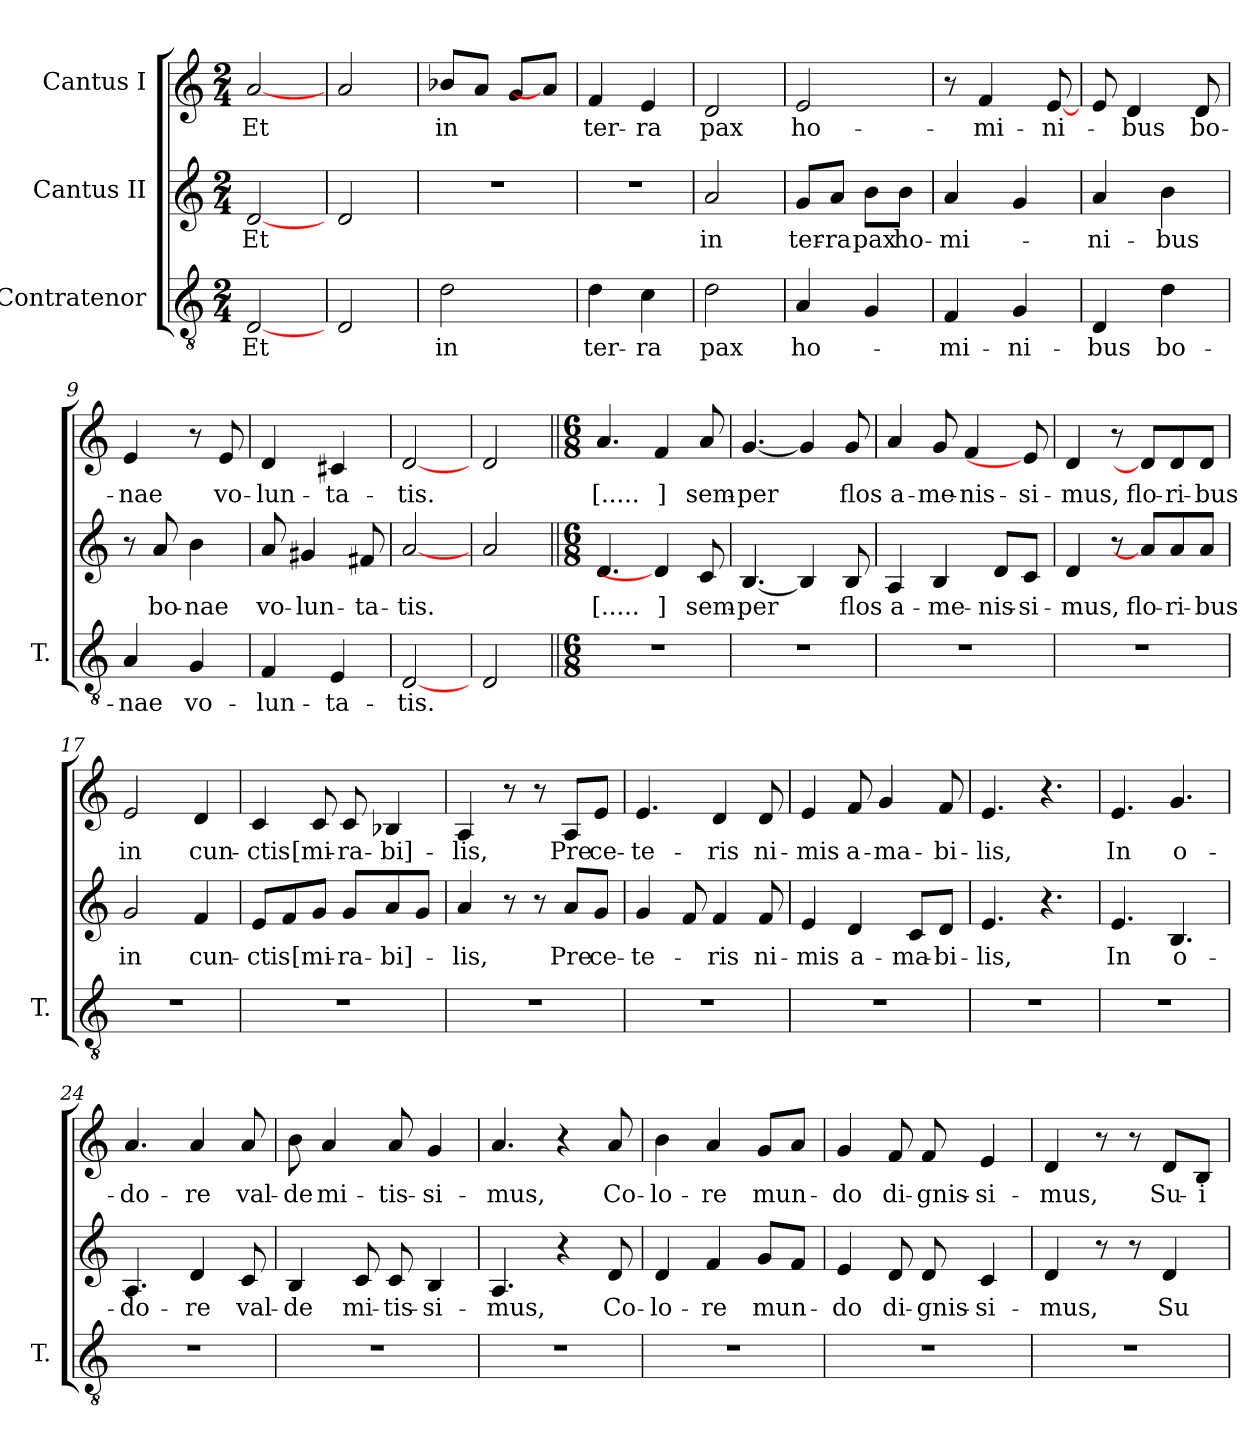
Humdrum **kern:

**kern	**text	**kern	**text	**kern	**text
*part3	*part3	*part2	*part2	*part1	*part1
*staff3	*staff3	*staff2	*staff2	*staff1	*staff1
*I"Contratenor	*	*I"Cantus II	*	*I"Cantus I	*
*I'T.	*	*	*	*	*
!!LO:PB:g=z
*clefGv2	*	*clefG2	*	*clefG2	*
*ITrd7c12	*	*	*	*	*
*k[]	*	*k[]	*	*k[]	*
*C:	*	*C:	*	*C:	*
*M2/4	*	*M2/4	*	*M2/4	*
=1	=1	=1	=1	=1	=1
!	!LO:LY:b:color=#000000	!	!LO:LY:b:color=#000000	!	!LO:LY:b:color=#000000
[2DDi/	Et	[2di/	Et	[2ai/	Et
=2	=2	=2	=2	=2	=2
2DDi/	.	2di/	.	2ai/	.
=3	=3	=3	=3	=3	=3
!	!LO:LY:b:color=#000000	!LO:N:vis=1	!	!	!LO:LY:b:color=#000000
2Di\	in	2r	.	8b-Xi/L	in
.	.	.	.	8ai/J	.
.	.	.	.	8gi/L	.
.	.	.	.	8ai/J]	.
=4	=4	=4	=4	=4	=4
!	!LO:LY:b:color=#000000	!LO:N:vis=1	!	!	!LO:LY:b:color=#000000
4Di\	ter-	2r	.	4fi/	ter-
!	!LO:LY:b:color=#000000	!	!	!	!LO:LY:b:color=#000000
4Ci\	-ra	.	.	4ei/	-ra
=5	=5	=5	=5	=5	=5
!	!LO:LY:b:color=#000000	!	!LO:LY:b:color=#000000	!	!LO:LY:b:color=#000000
2Di\	pax	2ai/	in	2di/	pax
=6	=6	=6	=6	=6	=6
!	!LO:LY:b:color=#000000	!	!LO:LY:b:color=#000000	!	!LO:LY:b:color=#000000
4AAi/	ho-	8gi/L	ter-	2ei/	ho-
!	!	!	!LO:LY:b:color=#000000	!	!
.	.	8ai/J	-ra	.	.
!	!	!	!LO:LY:b:color=#000000	!	!
4GGi/	.	8bi\L	pax	.	.
!	!	!	!LO:LY:b:color=#000000	!	!
.	.	8bi\J	ho-	.	.
=7	=7	=7	=7	=7	=7
!	!LO:LY:b:color=#000000	!	!LO:LY:b:color=#000000	!	!
4FFi/	-mi-	4ai/	-mi-	8r	.
!	!	!	!	!	!LO:LY:b:color=#000000
.	.	.	.	4fi/	-mi-
!	!LO:LY:b:color=#000000	!	!	!	!
4GGi/	-ni-	4gi/	.	.	.
!	!	!	!	!	!LO:LY:b:color=#000000
.	.	.	.	[8ei/L	-ni-
=8	=8	=8	=8	=8	=8
!	!LO:LY:b:color=#000000	!	!LO:LY:b:color=#000000	!	!
4DDi/	-bus	4ai/	-ni-	8ei/L	.
!	!	!	!	!	!LO:LY:b:color=#000000
.	.	.	.	4di/	-bus
!	!LO:LY:b:color=#000000	!	!LO:LY:b:color=#000000	!	!
4Di\	bo-	4bi\	-bus	.	.
!	!	!	!	!	!LO:LY:b:color=#000000
.	.	.	.	8di/L	bo-
!!LO:LB:g=z
=9	=9	=9	=9	=9	=9
!	!LO:LY:b:color=#000000	!	!	!	!LO:LY:b:color=#000000
4AAi/	-nae	8r	.	4ei/	-nae
!	!	!	!LO:LY:b:color=#000000	!	!
.	.	8ai/L	bo-	.	.
!	!LO:LY:b:color=#000000	!	!LO:LY:b:color=#000000	!	!
4GGi/	vo-	4bi\	-nae	8r	.
!	!	!	!	!	!LO:LY:b:color=#000000
.	.	.	.	8ei/L	vo-
=10	=10	=10	=10	=10	=10
!	!LO:LY:b:color=#000000	!	!LO:LY:b:color=#000000	!	!LO:LY:b:color=#000000
4FFi/	-lun-	8ai/L	vo-	4di/	-lun-
!	!	!	!LO:LY:b:color=#000000	!	!
.	.	4g#Xi/	-lun-	.	.
!	!LO:LY:b:color=#000000	!	!	!	!LO:LY:b:color=#000000
4EEi/	-ta-	.	.	4c#Xi/	-ta-
!	!	!	!LO:LY:b:color=#000000	!	!
.	.	8f#Xi/L	-ta-	.	.
=11	=11	=11	=11	=11	=11
!	!LO:LY:b:color=#000000	!	!LO:LY:b:color=#000000	!	!LO:LY:b:color=#000000
[2DDi/	-tis.	[2ai/	-tis.	[2di/	-tis.
=12	=12	=12	=12	=12	=12
2DDi/	.	2ai/	.	2di/	.
=13||	=13||	=13||	=13||	=13||	=13||
*M6/8	*	*M6/8	*	*M6/8	*
!LO:N:vis=1	!	!	!LO:LY:b:color=#000000	!	!LO:LY:b:color=#000000
2.r	.	4.di/	[.....	4.ai/	[.....
!	!	!	!LO:LY:b:color=#000000	!	!LO:LY:b:color=#000000
.	.	4di/]	]	4fi/	]
!	!	!	!LO:LY:b:color=#000000	!	!LO:LY:b:color=#000000
.	.	8ci/L	sem-	8ai/L	sem-
=14	=14	=14	=14	=14	=14
!LO:N:vis=1	!	!	!LO:LY:b:color=#000000	!	!LO:LY:b:color=#000000
2.r	.	[4.Bi/	-per	[4.gi/	-per
.	.	4Bi/]	.	4gi/]	.
!	!	!	!LO:LY:b:color=#000000	!	!LO:LY:b:color=#000000
.	.	8Bi/L	flos	8gi/L	flos
=15	=15	=15	=15	=15	=15
!LO:N:vis=1	!	!	!LO:LY:b:color=#000000	!	!LO:LY:b:color=#000000
2.r	.	4Ai/	a-	4ai/	a-
!	!	!	!LO:LY:b:color=#000000	!	!LO:LY:b:color=#000000
.	.	4Bi/	-me-	8gi/L	-me-
!	!	!	!	!	!LO:LY:b:color=#000000
.	.	.	.	4fi/	-nis-
!	!	!	!LO:LY:b:color=#000000	!	!
.	.	8di/L	-nis-	.	.
!	!	!	!LO:LY:b:color=#000000	!	!LO:LY:b:color=#000000
.	.	8ci/J	-si-	8ei/L]	-si-
!!LO:LB:g=z
=16	=16	=16	=16	=16	=16
!LO:N:vis=1	!	!	!LO:LY:b:color=#000000	!	!LO:LY:b:color=#000000
2.r	.	4di/	-mus,	4di/	-mus,
.	.	8r	.	8r	.
!	!	!	!LO:LY:b:color=#000000	!	!LO:LY:b:color=#000000
.	.	8ai/L]	flo-	8di/L]	flo-
!	!	!	!LO:LY:b:color=#000000	!	!LO:LY:b:color=#000000
.	.	8ai/	-ri-	8di/	-ri-
!	!	!	!LO:LY:b:color=#000000	!	!LO:LY:b:color=#000000
.	.	8ai/J	-bus	8di/J	-bus
=17	=17	=17	=17	=17	=17
!LO:N:vis=1	!	!	!LO:LY:b:color=#000000	!	!LO:LY:b:color=#000000
2.r	.	2gi/	in	2ei/	in
!	!	!	!LO:LY:b:color=#000000	!	!LO:LY:b:color=#000000
.	.	4fi/	cun-	4di/	cun-
=18	=18	=18	=18	=18	=18
!LO:N:vis=1	!	!	!LO:LY:b:color=#000000	!	!LO:LY:b:color=#000000
2.r	.	8ei/L	-ctis	4ci/	-ctis
.	.	8fi/	.	.	.
!	!	!	!LO:LY:b:color=#000000	!	!LO:LY:b:color=#000000
.	.	8gi/J	[mi-	8ci/L	[mi-
!	!	!	!LO:LY:b:color=#000000	!	!LO:LY:b:color=#000000
.	.	8gi/L	-ra-	8ci/L	-ra-
!	!	!	!LO:LY:b:color=#000000	!	!LO:LY:b:color=#000000
.	.	8ai/	-bi]-	4B-Xi/	-bi]-
.	.	8gi/J	.	.	.
=19	=19	=19	=19	=19	=19
!LO:N:vis=1	!	!	!LO:LY:b:color=#000000	!	!LO:LY:b:color=#000000
2.r	.	4ai/	-lis,	4Ai/	-lis,
.	.	8r	.	8r	.
.	.	8r	.	8r	.
!	!	!	!LO:LY:b:color=#000000	!	!LO:LY:b:color=#000000
.	.	8ai/L	Pre	8Ai/L	Pre
!	!	!	!LO:LY:b:color=#000000	!	!LO:LY:b:color=#000000
.	.	8gi/J	ce-	8ei/J	ce-
=20	=20	=20	=20	=20	=20
!LO:N:vis=1	!	!	!LO:LY:b:color=#000000	!	!LO:LY:b:color=#000000
2.r	.	4gi/	-te-	4.ei/	-te-
.	.	8fi/L	.	.	.
!	!	!	!LO:LY:b:color=#000000	!	!LO:LY:b:color=#000000
.	.	4fi/	-ris	4di/	-ris
!	!	!	!LO:LY:b:color=#000000	!	!LO:LY:b:color=#000000
.	.	8fi/L	ni-	8di/L	ni-
=21	=21	=21	=21	=21	=21
!LO:N:vis=1	!	!	!LO:LY:b:color=#000000	!	!LO:LY:b:color=#000000
2.r	.	4ei/	-mis	4ei/	-mis
!	!	!	!LO:LY:b:color=#000000	!	!LO:LY:b:color=#000000
.	.	4di/	a-	8fi/L	a-
!	!	!	!	!	!LO:LY:b:color=#000000
.	.	.	.	4gi/	-ma-
!	!	!	!LO:LY:b:color=#000000	!	!
.	.	8ci/L	-ma-	.	.
!	!	!	!LO:LY:b:color=#000000	!	!LO:LY:b:color=#000000
.	.	8di/J	-bi-	8fi/L	-bi-
!!LO:PB:g=z
=22	=22	=22	=22	=22	=22
!LO:N:vis=1	!	!	!LO:LY:b:color=#000000	!	!LO:LY:b:color=#000000
2.r	.	4.ei/	-lis,	4.ei/	-lis,
.	.	4.r	.	4.r	.
=23	=23	=23	=23	=23	=23
!LO:N:vis=1	!	!	!LO:LY:b:color=#000000	!	!LO:LY:b:color=#000000
2.r	.	4.ei/	In	4.ei/	In
!	!	!	!LO:LY:b:color=#000000	!	!LO:LY:b:color=#000000
.	.	4.Bi/	o-	4.gi/	o-
=24	=24	=24	=24	=24	=24
!LO:N:vis=1	!	!	!LO:LY:b:color=#000000	!	!LO:LY:b:color=#000000
2.r	.	4.Ai/	-do-	4.ai/	-do-
!	!	!	!LO:LY:b:color=#000000	!	!LO:LY:b:color=#000000
.	.	4di/	-re	4ai/	-re
!	!	!	!LO:LY:b:color=#000000	!	!LO:LY:b:color=#000000
.	.	8ci/L	val-	8ai/L	val-
=25	=25	=25	=25	=25	=25
!LO:N:vis=1	!	!	!LO:LY:b:color=#000000	!	!LO:LY:b:color=#000000
2.r	.	4Bi/	-de	8bi\L	-de
!	!	!	!	!	!LO:LY:b:color=#000000
.	.	.	.	4ai/	mi-
!	!	!	!LO:LY:b:color=#000000	!	!
.	.	8ci/L	mi-	.	.
!	!	!	!LO:LY:b:color=#000000	!	!LO:LY:b:color=#000000
.	.	8ci/L	-tis-	8ai/L	-tis-
!	!	!	!LO:LY:b:color=#000000	!	!LO:LY:b:color=#000000
.	.	4Bi/	-si-	4gi/	-si-
=26	=26	=26	=26	=26	=26
!LO:N:vis=1	!	!	!LO:LY:b:color=#000000	!	!LO:LY:b:color=#000000
2.r	.	4.Ai/	-mus,	4.ai/	-mus,
.	.	4r	.	4r	.
!	!	!	!LO:LY:b:color=#000000	!	!LO:LY:b:color=#000000
.	.	8di/L	Co-	8ai/L	Co-
=27	=27	=27	=27	=27	=27
!LO:N:vis=1	!	!	!LO:LY:b:color=#000000	!	!LO:LY:b:color=#000000
2.r	.	4di/	-lo-	4bi\	-lo-
!	!	!	!LO:LY:b:color=#000000	!	!LO:LY:b:color=#000000
.	.	4fi/	-re	4ai/	-re
!	!	!	!LO:LY:b:color=#000000	!	!LO:LY:b:color=#000000
.	.	8gi/L	mun-	8gi/L	mun-
.	.	8fi/J	.	8ai/J	.
=28	=28	=28	=28	=28	=28
!LO:N:vis=1	!	!	!LO:LY:b:color=#000000	!	!LO:LY:b:color=#000000
2.r	.	4ei/	-do	4gi/	-do
!	!	!	!LO:LY:b:color=#000000	!	!LO:LY:b:color=#000000
.	.	8di/L	di-	8fi/L	di-
!	!	!	!LO:LY:b:color=#000000	!	!LO:LY:b:color=#000000
.	.	8di/L	-gnis-	8fi/L	-gnis-
!	!	!	!LO:LY:b:color=#000000	!	!LO:LY:b:color=#000000
.	.	4ci/	-si-	4ei/	-si-
!!LO:LB:g=z
=29	=29	=29	=29	=29	=29
!LO:N:vis=1	!	!	!LO:LY:b:color=#000000	!	!LO:LY:b:color=#000000
2.r	.	4di/	-mus,	4di/	-mus,
.	.	8r	.	8r	.
.	.	8r	.	8r	.
!	!	!	!LO:LY:b:color=#000000	!	!LO:LY:b:color=#000000
.	.	4di/	Su-	8di/L	Su-
!	!	!	!	!	!LO:LY:b:color=#000000
.	.	.	.	8Bi/J	-i
=	=	=	=	=	=
*-	*-	*-	*-	*-	*-
